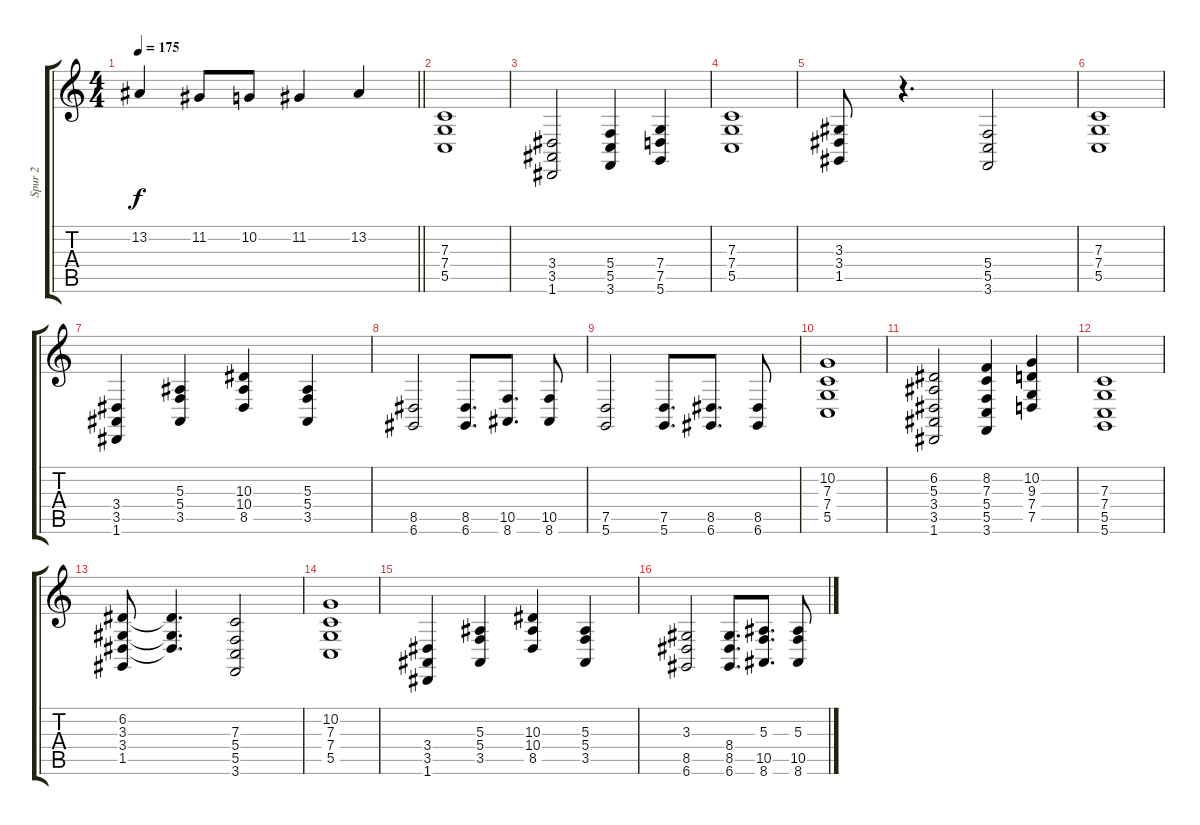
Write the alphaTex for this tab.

\track ("Spur 2" "Spur 2") {instrument accordion}
\staff {score tabs}
\tuning (D4 A3 F3 C3 G2 D2) {hide}
\ts (4 4)
\tempo 175
\clef g2
\barLineRight lightlight
\ks c
13.2.4{dy f} 11.2.8 10.2.8 11.2.4 13.2.4 |
(7.3 7.4 5.5).1{instrument choiraahs} |
(3.4 3.5 1.6).2 (5.4 5.5 3.6).4 (7.4 7.5 5.6).4 |
(7.3 7.4 5.5).1 |
(3.3 3.4 1.5).8 r.4{d} (5.4 5.5 3.6).2 |
(7.3 7.4 5.5).1{instrument choiraahs} |
(3.4 3.5 1.6).4 (5.3 5.4 3.5).4 (10.3 10.4 8.5).4 (5.3 5.4 3.5).4 |
(8.5 6.6).2 (8.5 6.6).8{d} (10.5 8.6).8{d} (10.5 8.6).8 |
(7.5 5.6).2 (7.5 5.6).8{d} (8.5 6.6).8{d} (8.5 6.6).8 |
(10.2 7.3 7.4 5.5).1{instrument choiraahs} |
(6.2 5.3 3.4 3.5 1.6).2 (8.2 7.3 5.4 5.5 3.6).4 (10.2 9.3 7.4 7.5).4 |
(7.3 7.4 5.5 5.6).1 |
(6.2 3.3 3.4 1.5).8 (6.2{t} 3.3{t} 3.4{t}).4{d} (7.3 5.4 5.5 3.6).2 |
(10.2 7.3 7.4 5.5).1{instrument choiraahs} |
(3.4 3.5 1.6).4 (5.3 5.4 3.5).4 (10.3 10.4 8.5).4 (5.3 5.4 3.5).4 |
(3.3 8.5 6.6).2 (8.4 8.5 6.6).8{d} (5.3 10.5 8.6).8{d} (5.3 10.5 8.6).8
